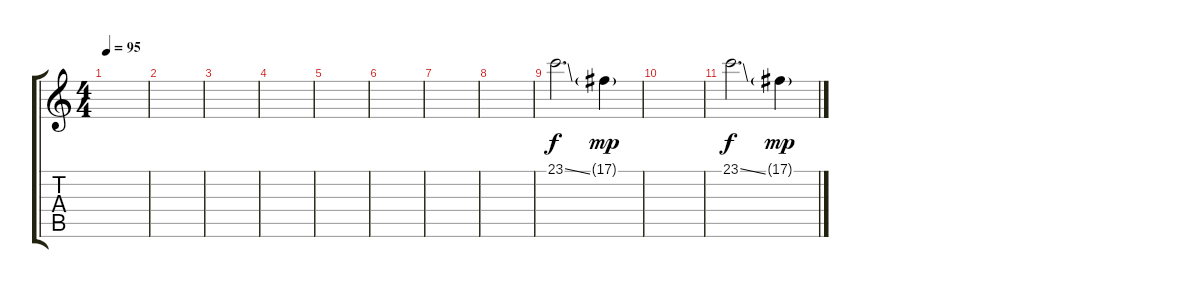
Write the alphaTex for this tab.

\track "" {instrument synthstrings2}
\staff {score tabs}
\tuning (Db4 Ab3 E3 B2 Gb2 B1) {hide}
\ts (4 4)
\tempo 95
\clef g2
\ks c
|
|
|
|
|
|
|
|
23.1{ss}.2{d} 17.1{g}.4{dy mp} |
|
23.1{ss}.2{d dy f} 17.1{g}.4{dy mp}
